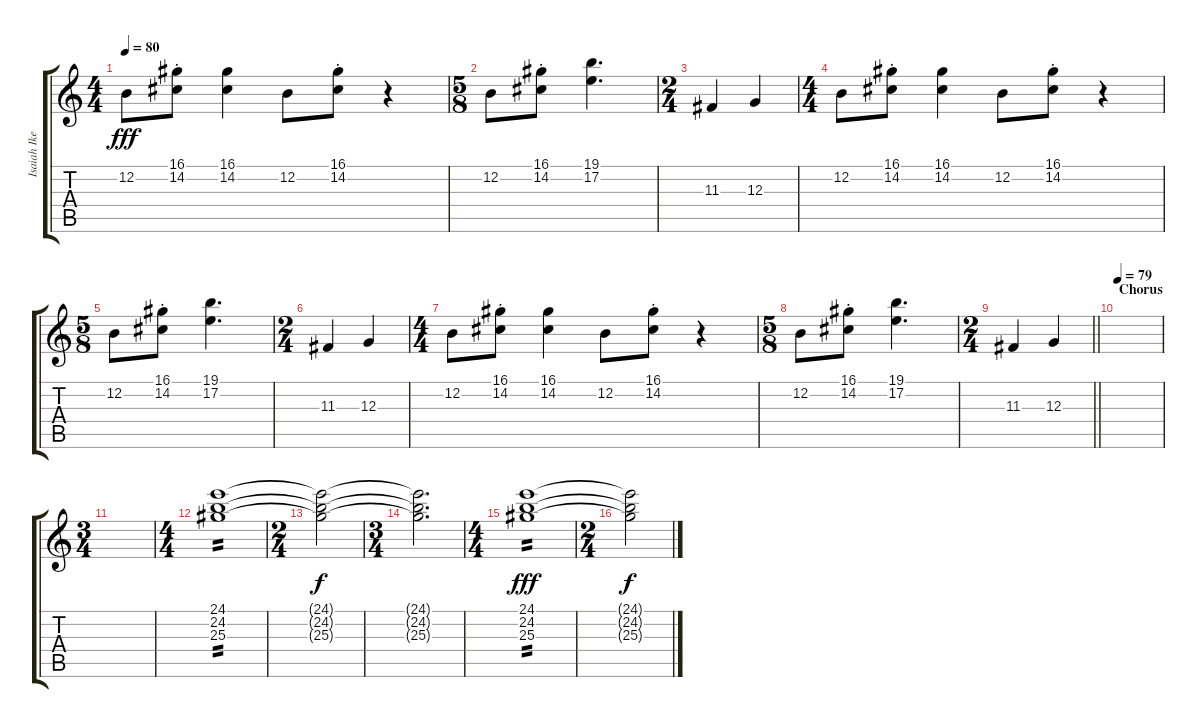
\track ("Isaiah Ikey Owens" "Isaiah Ike") {instrument rockorgan}
\staff {score tabs}
\tuning (E4 B3 G3 D3 A2 E2) {hide}
\ts (4 4)
\tempo 80
\clef g2
\ks c
12.2.8{dy fff} (16.1{st} 14.2{st}).8 (16.1 14.2).4 12.2.8 (16.1{st} 14.2{st}).8 r.4 |
\ts (5 8)
12.2.8 (16.1{st} 14.2{st}).8 (19.1 17.2).4{d} |
\ts (2 4)
11.3.4 12.3.4 |
\ts (4 4)
12.2.8 (16.1{st} 14.2{st}).8 (16.1 14.2).4 12.2.8 (16.1{st} 14.2{st}).8 r.4 |
\ts (5 8)
12.2.8 (16.1{st} 14.2{st}).8 (19.1 17.2).4{d} |
\ts (2 4)
11.3.4 12.3.4 |
\ts (4 4)
12.2.8 (16.1{st} 14.2{st}).8 (16.1 14.2).4 12.2.8 (16.1{st} 14.2{st}).8 r.4 |
\ts (5 8)
12.2.8 (16.1{st} 14.2{st}).8 (19.1 17.2).4{d} |
\ts (2 4)
\barLineRight lightlight
11.3.4 12.3.4 |
\section ("" "Chorus")
\tempo 79
|
\ts (3 4)
|
\ts (4 4)
(24.1 24.2 25.3).1{tp 2} |
\ts (2 4)
(24.1{t} 24.2{t} 25.3{t}).2{dy f volume 0} |
\ts (3 4)
(24.1{t} 24.2{t} 25.3{t}).2{d} |
\ts (4 4)
(24.1 24.2 25.3).1{tp 2 dy fff volume 7} |
\ts (2 4)
(24.1{t} 24.2{t} 25.3{t}).2{dy f volume 0}
